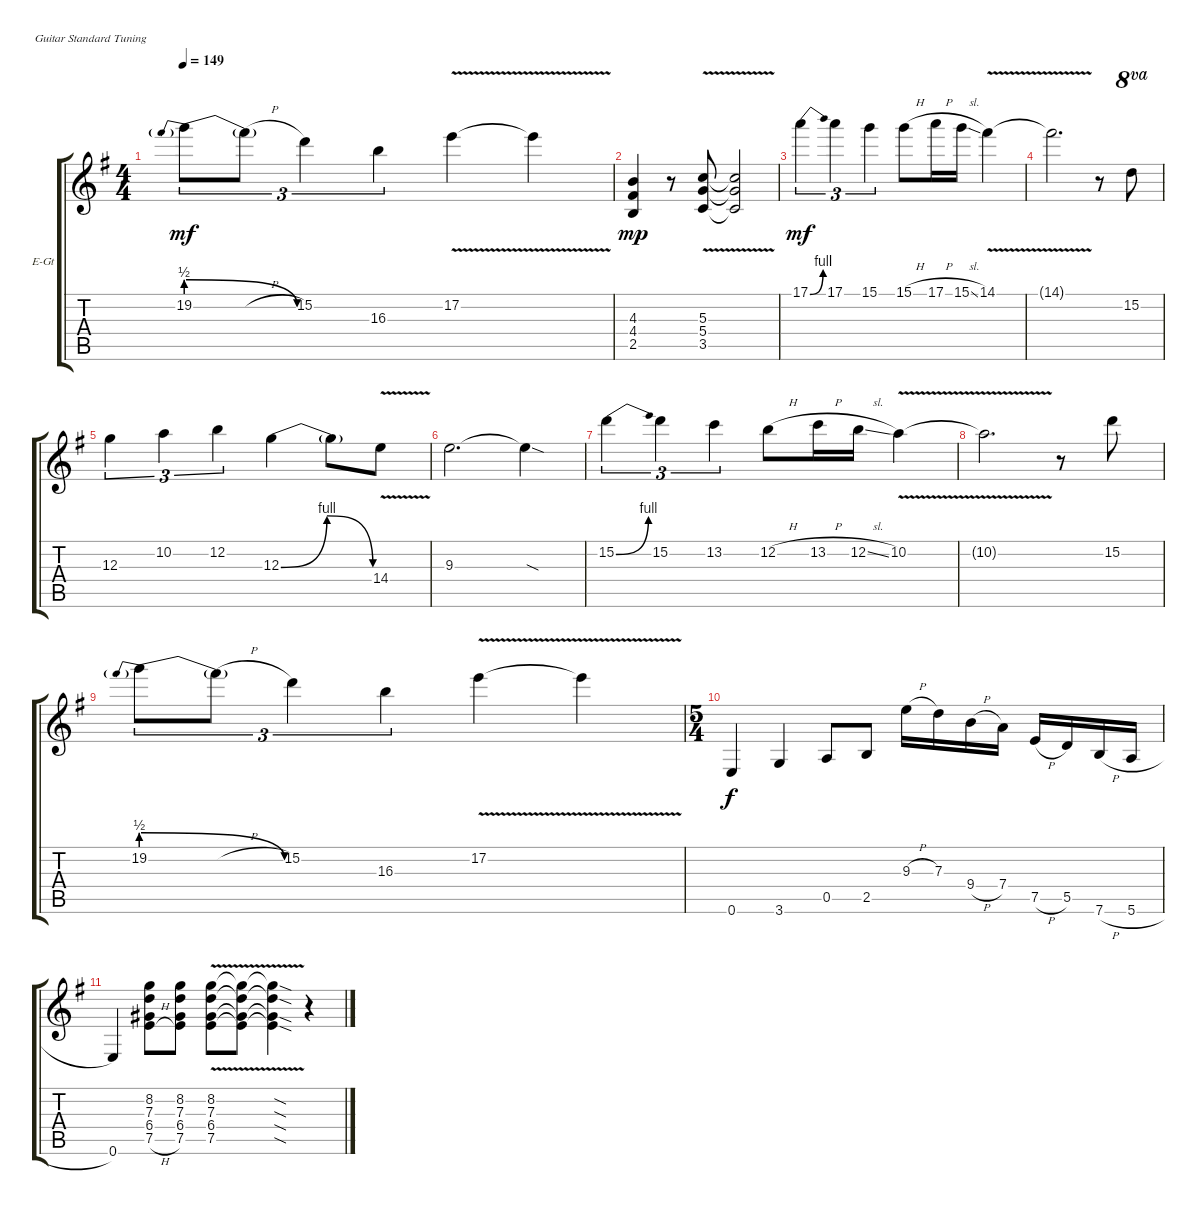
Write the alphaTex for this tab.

\defaultSystemsLayout 4
\bracketExtendMode groupsimilarinstruments
\firstSystemTrackNameOrientation horizontal
\otherSystemsTrackNameOrientation horizontal
\track ("Lead Guitar I" "E-Gt") {instrument overdrivenguitar}
\staff {score tabs}
\tuning (E4 B3 G3 D3 A2 E2)
\ts (4 4)
\tempo 149
\clef g2
\ks eminor
19.2{be (prebendrelease 0 2 15 0)}.8{tu (3 2) dy mf} 19.2{h t}.8{tu (3 2)} 15.2.4{tu (3 2)} 16.3.4{tu (3 2)} 17.2{v}.4 17.2{v t}.4 |
(4.4 2.5 4.3).4{dy mp} r.8 (5.4{v} 3.5{v} 5.3{v}).8 (3.5{v t} 5.4{v t} 5.3{v t}).2 |
17.1{be (bend 0 0 60 4)}.4{tu (3 2) dy mf} 17.1.4{tu (3 2)} 15.1.4{tu (3 2)} 15.1{h}.8 17.1{h}.16 15.1{sl}.16 14.1{v}.4 |
14.1{v t}.2{d} r.8 15.2.8{ot 8va} |
12.3.4{tu (3 2)} 10.2.4{tu (3 2)} 12.2.4{tu (3 2)} 12.3{be (bendrelease 0 0 10.2 4 20.4 4 30 0)}.4 12.3{t}.8 14.4{v}.8 |
9.3.2{d} 9.3{sod t}.4 |
15.2{be (bend 0 0 15 4)}.4{tu (3 2)} 15.2.4{tu (3 2)} 13.2.4{tu (3 2)} 12.2{h}.8 13.2{h}.16 12.2{sl}.16 10.2{v}.4 |
10.2{t}.2{d} r.8 15.2.8 |
19.2{be (prebendrelease 0 2 15 0)}.8{tu (3 2)} 19.2{h t}.8{tu (3 2)} 15.2.4{tu (3 2)} 16.3.4{tu (3 2)} 17.2{v}.4 17.2{v t}.4 |
\ts (5 4)
0.6.4{dy f} 3.6.4 0.5.8 2.5.8 9.3{h}.16 7.3.16 9.4{h}.16 7.4.16 7.5{h}.16 5.5.16 7.6{h}.16 5.6{h}.16 |
0.6.4 (7.5{h} 6.4 7.3 8.2).8 (7.5 8.2 7.3 6.4).8 (7.5{v} 6.4{v} 7.3{v} 8.2{v}).8 (8.2{v t} 7.3{v t} 6.4{v t} 7.5{v t}).8 (7.5{v sod t} 6.4{v sod t} 7.3{v sod t} 8.2{v sod t}).4 r.4
